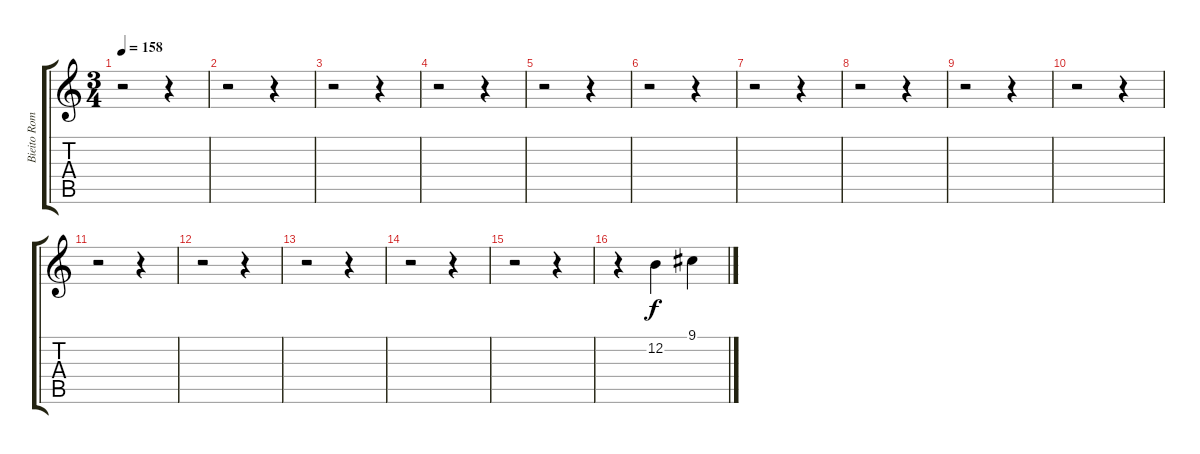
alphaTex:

\track ("Bieito Romero" "Bieito Rom") {instrument bagpipe}
\staff {score tabs}
\tuning (E4 B3 G3 D3 A2 E2) {hide}
\ts (3 4)
\tempo 158
\clef g2
\ks c
r.2{dy f} r.4 |
r.2 r.4 |
r.2 r.4 |
r.2 r.4 |
r.2 r.4 |
r.2 r.4 |
r.2 r.4 |
r.2 r.4 |
r.2 r.4 |
r.2 r.4 |
r.2 r.4 |
r.2 r.4 |
r.2 r.4 |
r.2 r.4 |
r.2 r.4 |
r.4 12.2.4 9.1.4
